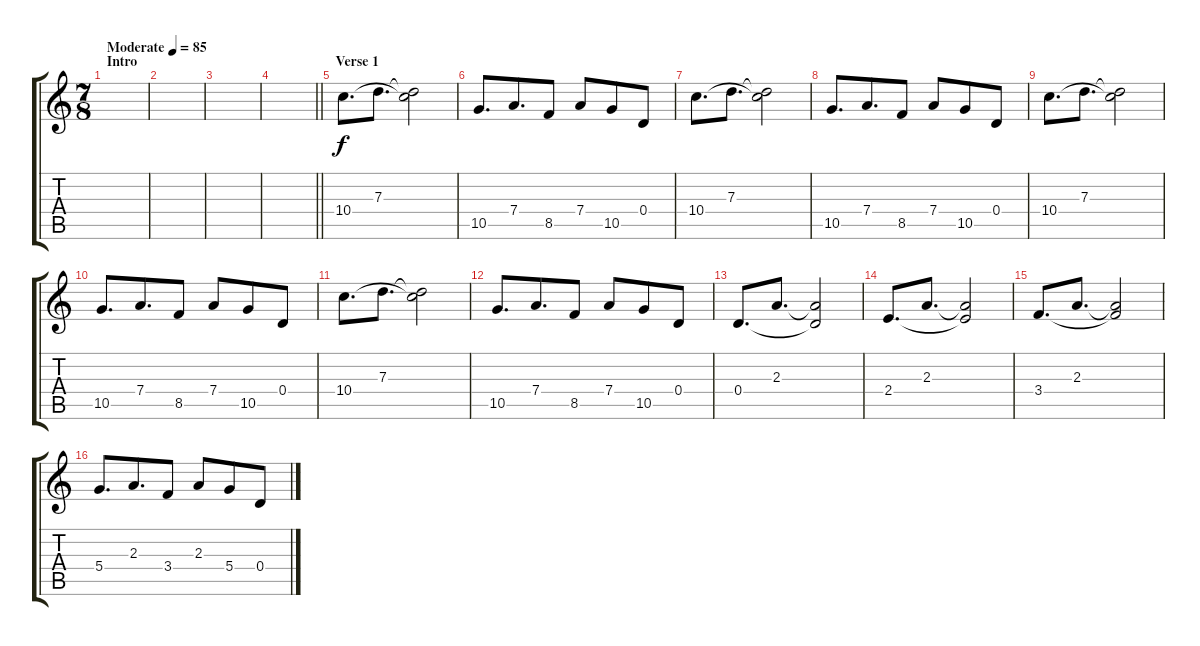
\track "" {instrument distortionguitar}
\staff {score tabs}
\tuning (E4 B3 G3 D3 A2 D2) {hide}
\ts (7 8)
\section ("" "Intro")
\tempo (85 "Moderate")
\clef g2
\ks c
|
|
|
\barLineRight lightlight
|
\section ("" "Verse 1")
10.4.8{d} 7.3.8{d} (7.3{t} 10.4{t}).2 |
10.5.8{d} 7.4.8{d} 8.5.8 7.4.8 10.5.8 0.4.8 |
10.4.8{d} 7.3.8{d} (7.3{t} 10.4{t}).2 |
10.5.8{d} 7.4.8{d} 8.5.8 7.4.8 10.5.8 0.4.8 |
10.4.8{d} 7.3.8{d} (7.3{t} 10.4{t}).2 |
10.5.8{d} 7.4.8{d} 8.5.8 7.4.8 10.5.8 0.4.8 |
10.4.8{d} 7.3.8{d} (7.3{t} 10.4{t}).2 |
10.5.8{d} 7.4.8{d} 8.5.8 7.4.8 10.5.8 0.4.8 |
0.4.8{d} 2.3.8{d} (2.3{t} 0.4{t}).2 |
2.4.8{d} 2.3.8{d} (2.3{t} 2.4{t}).2 |
3.4.8{d} 2.3.8{d} (2.3{t} 3.4{t}).2 |
5.4.8{d} 2.3.8{d} 3.4.8 2.3.8 5.4.8 0.4.8
